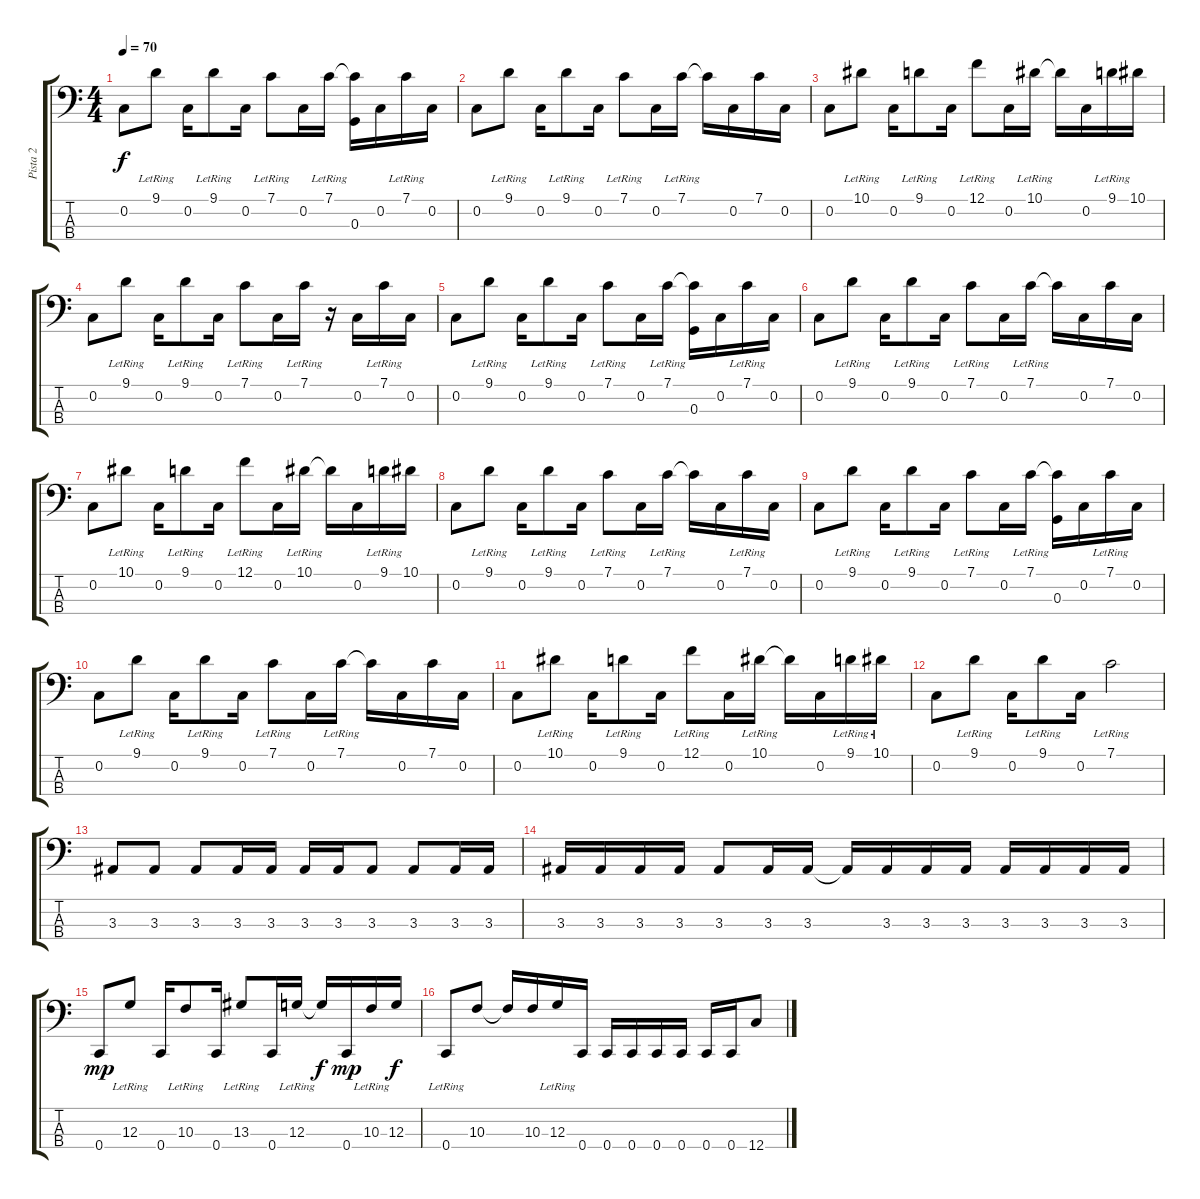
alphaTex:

\track ("Pista 2" "Pista 2") {instrument electricbassfinger}
\staff {score tabs}
\tuning (F2 C2 G1 C1) {hide}
\ts (4 4)
\tempo 70
\clef f4
\ks c
0.2.8{dy f instrument electricbassfinger} 9.1{lr}.8 0.2.16 9.1{lr}.8 0.2.16 7.1{lr}.8 0.2.16 7.1{lr}.16 (7.1{t} 0.3).16 0.2.16 7.1{lr}.16 0.2.16 |
0.2.8 9.1{lr}.8 0.2.16 9.1{lr}.8 0.2.16 7.1{lr}.8 0.2.16 7.1{lr}.16 7.1{t}.16 0.2.16 7.1.16 0.2.16 |
0.2.8 10.1{lr}.8 0.2.16 9.1{lr}.8 0.2.16 12.1{lr}.8 0.2.16 10.1{lr}.16 10.1{t}.16 0.2.16 9.1{lr}.16 10.1{lr}.16 |
0.2.8 9.1{lr}.8 0.2.16 9.1{lr}.8 0.2.16 7.1{lr}.8 0.2.16 7.1{lr}.16 r.16 0.2.16 7.1{lr}.16 0.2.16 |
0.2.8 9.1{lr}.8 0.2.16 9.1{lr}.8 0.2.16 7.1{lr}.8 0.2.16 7.1{lr}.16 (7.1{t} 0.3).16 0.2.16 7.1{lr}.16 0.2.16 |
0.2.8 9.1{lr}.8 0.2.16 9.1{lr}.8 0.2.16 7.1{lr}.8 0.2.16 7.1{lr}.16 7.1{t}.16 0.2.16 7.1.16 0.2.16 |
0.2.8 10.1{lr}.8 0.2.16 9.1{lr}.8 0.2.16 12.1{lr}.8 0.2.16 10.1{lr}.16 10.1{t}.16 0.2.16 9.1{lr}.16 10.1{lr}.16 |
0.2.8 9.1{lr}.8 0.2.16 9.1{lr}.8 0.2.16 7.1{lr}.8 0.2.16 7.1{lr}.16 7.1{t}.16 0.2.16 7.1{lr}.16 0.2.16 |
0.2.8 9.1{lr}.8 0.2.16 9.1{lr}.8 0.2.16 7.1{lr}.8 0.2.16 7.1{lr}.16 (7.1{t} 0.3).16 0.2.16 7.1{lr}.16 0.2.16 |
0.2.8 9.1{lr}.8 0.2.16 9.1{lr}.8 0.2.16 7.1{lr}.8 0.2.16 7.1{lr}.16 7.1{t}.16 0.2.16 7.1.16 0.2.16 |
0.2.8 10.1{lr}.8 0.2.16 9.1{lr}.8 0.2.16 12.1{lr}.8 0.2.16 10.1{lr}.16 10.1{t}.16 0.2.16 9.1{lr}.16 10.1{lr}.16 |
0.2.8 9.1{lr}.8 0.2.16 9.1{lr}.8 0.2.16 7.1{lr}.2 |
3.3.8 3.3.8 3.3.8 3.3.16 3.3.16 3.3.16 3.3.16 3.3.8 3.3.8 3.3.16 3.3.16 |
3.3.16 3.3.16 3.3.16 3.3.16 3.3.8 3.3.16 3.3.16 3.3{t}.16 3.3.16 3.3.16 3.3.16 3.3.16 3.3.16 3.3.16 3.3.16 |
0.4.8{dy mp} 12.3{lr}.8 0.4.16 10.3{lr}.8 0.4.16 13.3{lr}.8 0.4.16 12.3{lr}.16 12.3{t}.16{dy f} 0.4.16{dy mp} 10.3{lr}.16 12.3.16{dy f} |
0.4{lr}.8 10.3.8 10.3{t}.16 10.3.16 12.3{lr}.16 0.4.16 0.4.16 0.4.16 0.4.16 0.4.16 0.4.16 0.4.16 12.4.8
